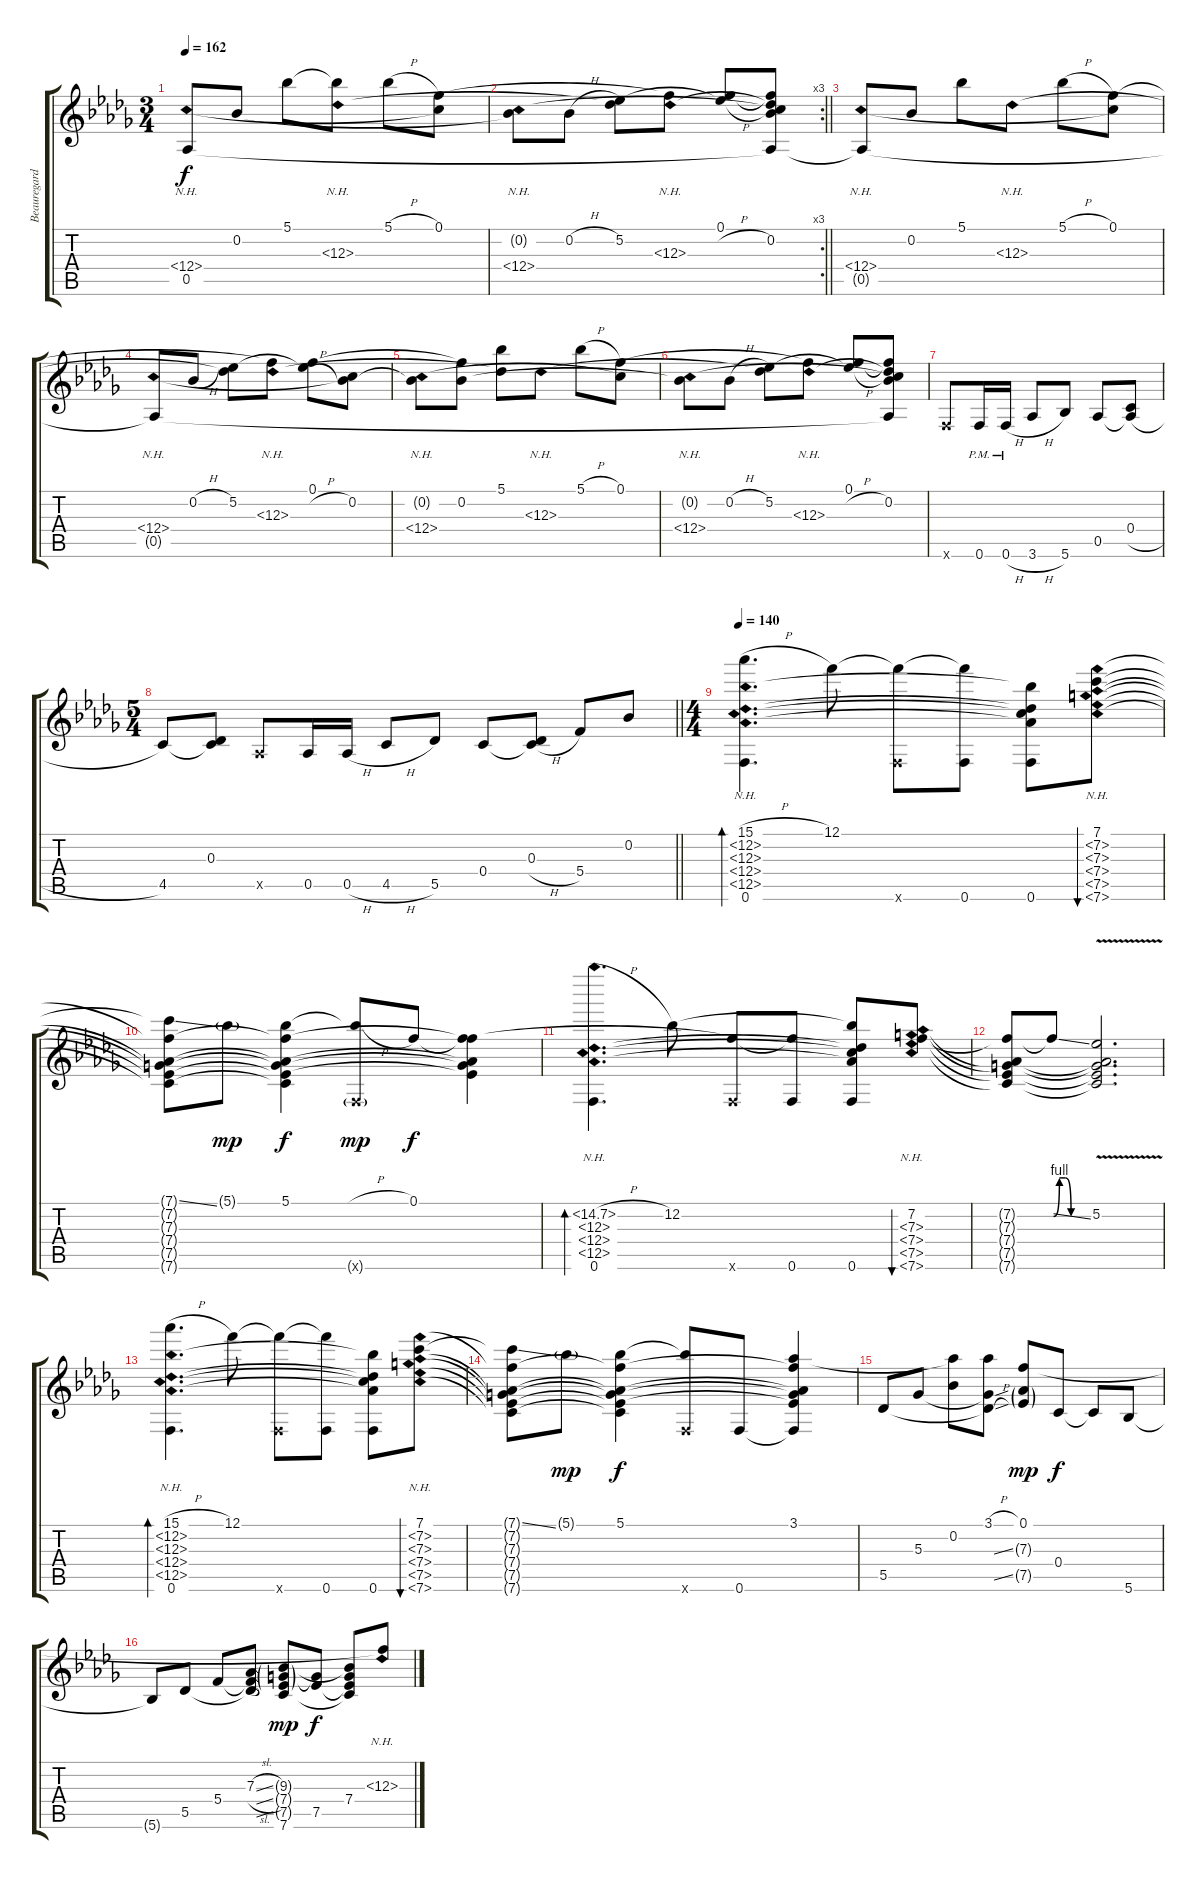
\track ("Beauregard SJ guitar" "Beauregard") {instrument acousticguitarsteel}
\staff {score tabs}
\tuning (F4 Bb3 Db3 C3 Ab2 F2) {hide}
\ts (3 4)
\tempo 162
\clef g2
\ks bbminor
(12.4{nh} 0.5).8{dy f} 0.2.8 5.1.8 (5.1{t} 12.3{nh}).8 5.1{h}.8 (0.1 12.4{t}).8 |
\rc 3
\barLineRight lightlight
(0.2{t} 12.4{nh}).8 0.2{h}.8 (5.2 12.3{t}).8 (0.1{t} 12.3{nh}).8 (0.1 5.2{h t}).8 (0.1{t} 0.2 12.3{t} 12.4{t} 0.5{t}).8 |
(12.4{nh} 0.5{t}).8 0.2.8 5.1.8 12.3{nh}.8 5.1{h}.8 (0.1 12.4{t}).8 |
(12.4{nh} 0.5{t}).8 0.2{h}.8 (5.2 12.3{t}).8 (0.1{t} 12.3{nh}).8 (0.1 5.2{h t}).8 (0.2 12.4{t}).8 |
(0.2{t} 12.4{nh}).8 (0.1{t} 0.2).8 (5.1 12.3{t}).8 12.3{nh}.8 5.1{h}.8 (0.1 12.4{t}).8 |
(0.2{t} 12.4{nh}).8 0.2{h}.8 (5.2 12.3{t}).8 (0.1{t} 12.3{nh}).8 (0.1 5.2{h t}).8 (0.1{t} 0.2 12.3{t} 12.4{t} 0.5{t}).8 |
0.6{x}.8 0.6{pm}.16 0.6{h pm}.16 3.6{h}.8 5.6.8 0.5.8 (0.4 0.5{h t}).8 |
\ts (5 4)
\barLineRight lightlight
4.5.8 (0.3 4.5{t}).8 0.5{x}.8 0.5.16 0.5{h}.16 4.5{h}.8 5.5.8 0.4.8 (0.3 0.4{h t}).8 5.4.8 0.2.8 |
\ts (4 4)
\tempo 140
(15.1{h} 12.2{nh} 12.3{nh} 12.4{nh} 12.5{nh} 0.6).4{d bd 60} 12.1.8 (12.1{t} 0.6{x}).8 (12.1{t} 0.6).8 (12.2{t} 12.3{t} 12.4{t} 12.5{t} 0.6).8 (7.1 7.2{nh} 7.3{nh} 7.4{nh} 7.5{nh} 7.6{nh}).8{bu 60} |
(7.1{ss t} 7.2{t} 7.3{t} 7.4{t} 7.5{t} 7.6{t}).8 5.1{g}.8{dy mp} (5.1 7.2{t} 7.3{t} 7.4{t} 7.5{t} 7.6{t}).4{dy f} (5.1{h t} 0.6{g x}).8{dy mp} 0.1.8{dy f} (0.1{t} 7.2{t} 7.3{t} 7.4{t} 7.5{t}).4 |
(15.2{nh h} 12.3{nh} 12.4{nh} 12.5{nh} 0.6).4{d bd 60} 12.2.8 (0.1{t} 0.6{x}).8 (0.1{t} 0.6).8 (12.2{t} 12.3{t} 12.4{t} 12.5{t} 0.6).8 (7.2 7.3{nh} 7.4{nh} 7.5{nh} 7.6{nh}).8{bu 60} |
(7.2{t} 7.3{t} 7.4{t} 7.5{t} 7.6{t}).8 7.2{be (custom 0 0 10 4 20 4 30 0 60 0) ss t}.8 (5.2{v} 7.3{t} 7.4{t} 7.5{t} 7.6{t}).2{d} |
(15.1{h} 12.2{nh} 12.3{nh} 12.4{nh} 12.5{nh} 0.6).4{d bd 60} 12.1.8 (12.1{t} 0.6{x}).8 (12.1{t} 0.6).8 (12.2{t} 12.3{t} 12.4{t} 12.5{t} 0.6).8 (7.1 7.2{nh} 7.3{nh} 7.4{nh} 7.5{nh} 7.6{nh}).8{bu 60} |
(7.1{ss t} 7.2{t} 7.3{t} 7.4{t} 7.5{t} 7.6{t}).8 5.1{g}.8{dy mp} (5.1 7.2{t} 7.3{t} 7.4{t} 7.5{t} 7.6{t}).4{dy f} (5.1{t} 0.6{x}).8 0.6.8 (3.1 7.2{t} 7.3{t} 7.4{t} 7.5{t} 0.6{t}).4 |
5.5.8 5.3.8 (3.1{t} 0.2).8 (3.1{h} 5.3{sl t} 5.5{sl t}).8 (0.1 7.3{g} 7.5{g}).8{dy mp} 0.4.8{dy f} 0.4{t}.8 5.6.8 |
5.6{t}.8 5.5.8 5.4.8 (7.3{sl} 5.4{sl t} 5.5{sl t}).8 (9.3{g} 7.4{g} 7.5{g} 7.6).8{dy mp} (7.4{t} 7.5).8{dy f} (9.3{t} 7.4 7.5{t} 7.6{t}).8 (0.1{t} 12.3{nh}).8
